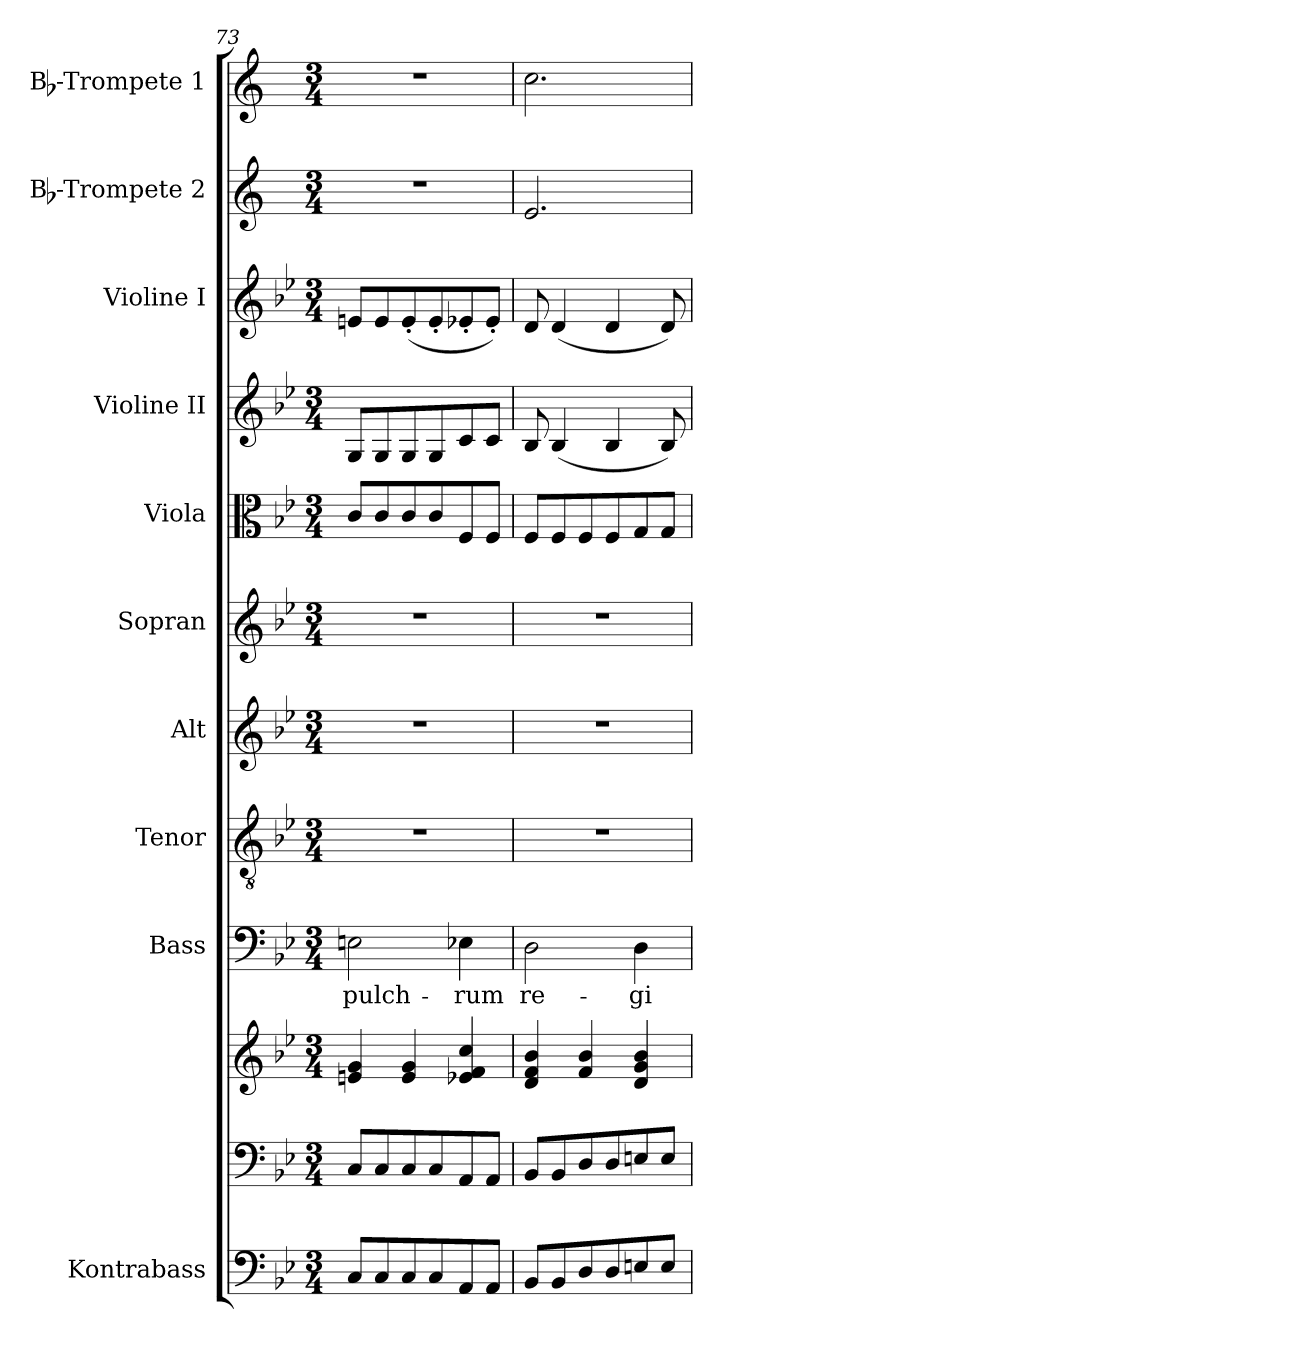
**kern	**kern	**kern	**kern	**text	**kern	**kern	**kern	**kern	**kern	**kern	**kern	**kern
*part11	*part10	*part10	*part9	*part9	*part8	*part7	*part6	*part5	*part4	*part3	*part2	*part1
*staff12	*staff11	*staff10	*staff9	*staff9	*staff8	*staff7	*staff6	*staff5	*staff4	*staff3	*staff2	*staff1
*I"Kontrabass	*	*	*I"Bass	*	*I"Tenor	*I"Alt	*I"Sopran	*I"Viola	*I"Violine II	*I"Violine I	*I"Bb-Trompete 2	*I"Bb-Trompete 1
*I'Kb.	*	*	*I'B.	*	*I'T.	*I'A.	*I'S.	*I'Vla.	*I'Vl. II	*I'Vl. I	*I'Bb Trp. 2	*I'Bb Trp. 1
*clefF4	*clefF4	*clefG2	*clefF4	*	*clefGv2	*clefG2	*clefG2	*clefC3	*clefG2	*clefG2	*clefG2	*clefG2
*ITrd7c12	*	*	*	*	*	*	*	*	*	*	*ITrd1c2	*ITrd1c2
*k[b-e-]	*k[b-e-]	*k[b-e-]	*k[b-e-]	*	*k[b-e-]	*k[b-e-]	*k[b-e-]	*k[b-e-]	*k[b-e-]	*k[b-e-]	*k[b-e-]	*k[b-e-]
*B-:	*B-:	*B-:	*B-:	*	*B-:	*B-:	*B-:	*B-:	*B-:	*B-:	*B-:	*B-:
*M3/4	*M3/4	*M3/4	*M3/4	*	*M3/4	*M3/4	*M3/4	*M3/4	*M3/4	*M3/4	*M3/4	*M3/4
=73	=73	=73	=73	=73	=73	=73	=73	=73	=73	=73	=73	=73
!	!	!	!	!LO:LY:b	!	!	!	!	!	!	!	!
8CC/L	8C/L	4en/ 4g/	2En\	-pulch-	2.r	2.r	2.r	8c/L	8G/L	8en/L	2.r	2.r
8CC/	8C/	.	.	.	.	.	.	8c/	8G/	8e/	.	.
8CC/	8C/	4e/ 4g/	.	.	.	.	.	8c/	8G/	(<8e'</	.	.
8CC/	8C/	.	.	.	.	.	.	8c/	8G/	8e'</	.	.
!	!	!	!	!LO:LY:b	!	!	!	!	!	!	!	!
8AAA/	8AA/	4e-X/ 4f/ 4cc/	4E-X\	-rum	.	.	.	8F/	8c/	8e-X'</	.	.
8AAA/J	8AA/J	.	.	.	.	.	.	8F/J	8c/J	8e-'</J)	.	.
!!LO:PB:g=z
=74	=74	=74	=74	=74	=74	=74	=74	=74	=74	=74	=74	=74
!	!	!	!	!LO:LY:b	!	!	!	!	!	!	!	!
8BBB-/L	8BB-/L	4d/ 4f/ 4b-/	2D\	re-	2.r	2.r	2.r	8F/L	8B-/	8d/	2.d/	2.b-\
8BBB-/	8BB-/	.	.	.	.	.	.	8F/	(<4B-/	(<4d/	.	.
8DD/	8D/	4f/ 4b-/	.	.	.	.	.	8F/	.	.	.	.
8DD/	8D/	.	.	.	.	.	.	8F/	4B-/	4d/	.	.
!	!	!	!	!LO:LY:b	!	!	!	!	!	!	!	!
8EEn/	8En/	4d/ 4g/ 4b-/	4D\	-gi-	.	.	.	8G/	.	.	.	.
8EE/J	8E/J	.	.	.	.	.	.	8G/J	8B-/)	8d/)	.	.
=	=	=	=	=	=	=	=	=	=	=	=	=
*-	*-	*-	*-	*-	*-	*-	*-	*-	*-	*-	*-	*-
